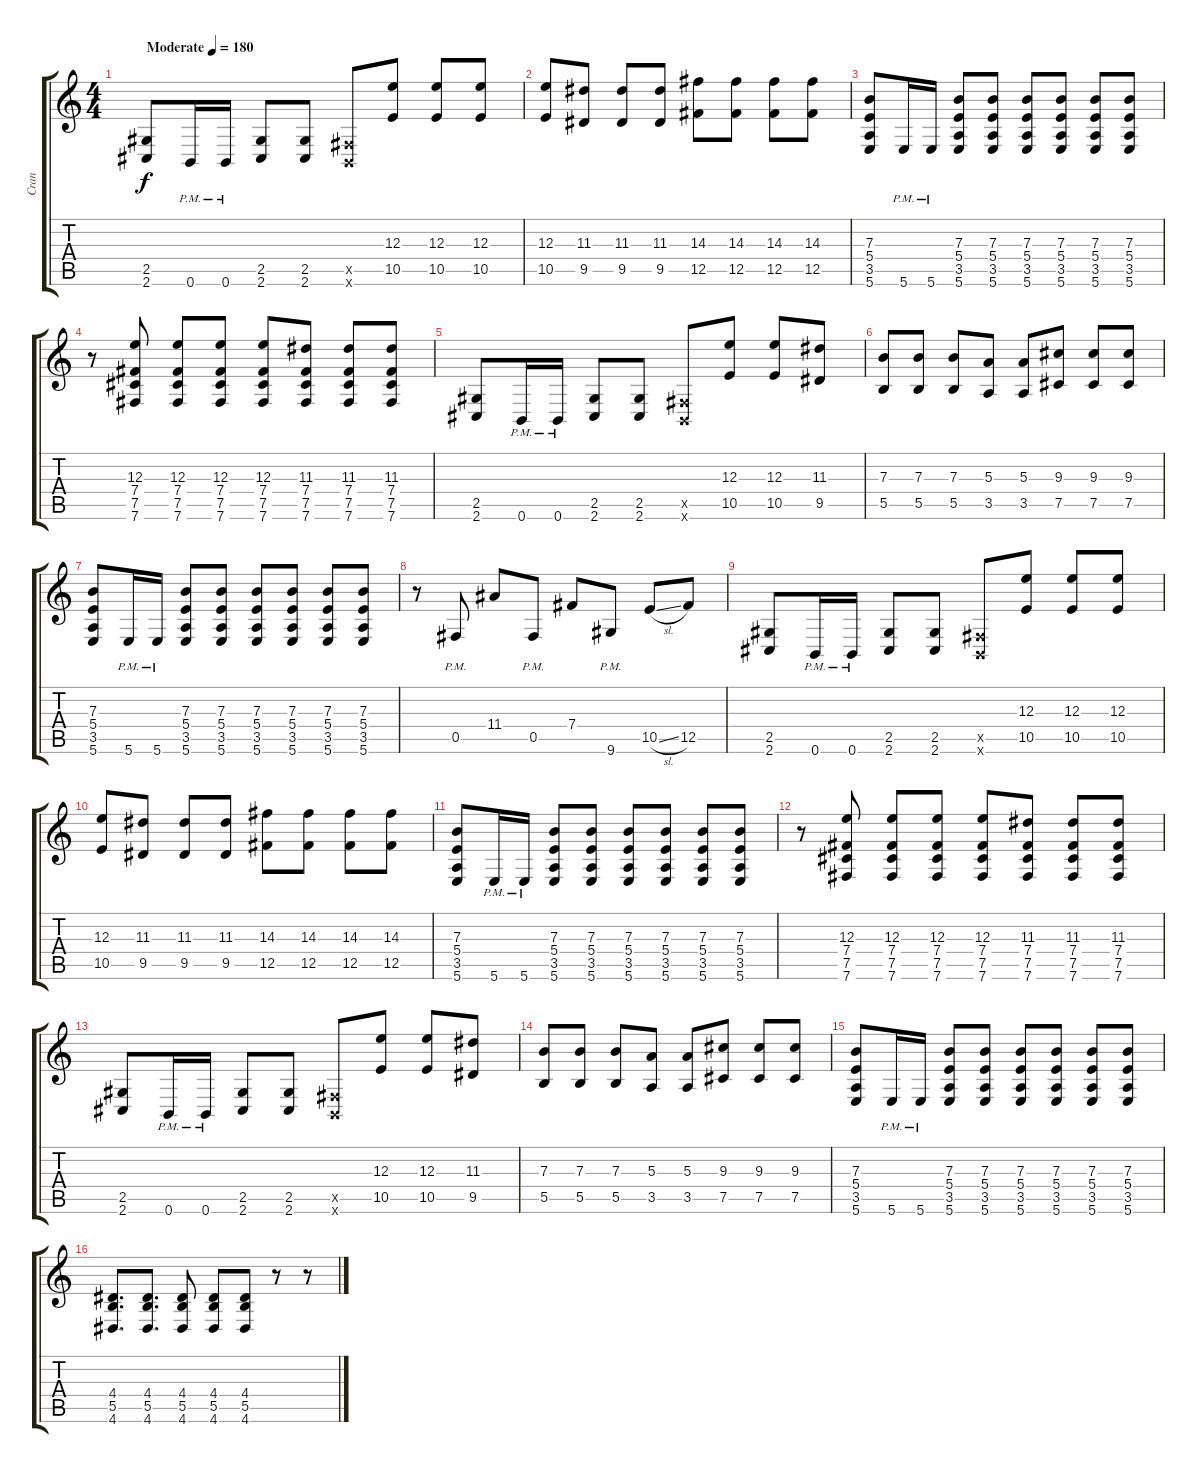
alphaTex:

\track ("Cran" "Cran") {instrument distortionguitar}
\staff {score tabs}
\tuning (Db4 Ab3 E3 B2 Gb2 B1) {hide}
\ts (4 4)
\tempo (180 "Moderate")
\clef g2
\ks c
(2.5 2.6).8{dy f instrument distortionguitar} 0.6{pm}.16 0.6{pm}.16 (2.5 2.6).8 (2.5 2.6).8 (0.5{x} 0.6{x}).8 (12.3 10.5).8 (12.3 10.5).8 (12.3 10.5).8 |
(12.3 10.5).8 (11.3 9.5).8 (11.3 9.5).8 (11.3 9.5).8 (14.3 12.5).8 (14.3 12.5).8 (14.3 12.5).8 (14.3 12.5).8 |
(7.3 5.4 3.5 5.6).8 5.6{pm}.16 5.6{pm}.16 (7.3 5.4 3.5 5.6).8 (7.3 5.4 3.5 5.6).8 (7.3 5.4 3.5 5.6).8 (7.3 5.4 3.5 5.6).8 (7.3 5.4 3.5 5.6).8 (7.3 5.4 3.5 5.6).8 |
r.8 (12.3 7.4 7.5 7.6).8 (12.3 7.4 7.5 7.6).8 (12.3 7.4 7.5 7.6).8 (12.3 7.4 7.5 7.6).8 (11.3 7.4 7.5 7.6).8 (11.3 7.4 7.5 7.6).8 (11.3 7.4 7.5 7.6).8 |
(2.5 2.6).8 0.6{pm}.16 0.6{pm}.16 (2.5 2.6).8 (2.5 2.6).8 (0.5{x} 0.6{x}).8 (12.3 10.5).8 (12.3 10.5).8 (11.3 9.5).8 |
(7.3 5.5).8 (7.3 5.5).8 (7.3 5.5).8 (5.3 3.5).8 (5.3 3.5).8 (9.3 7.5).8 (9.3 7.5).8 (9.3 7.5).8 |
(7.3 5.4 3.5 5.6).8 5.6{pm}.16 5.6{pm}.16 (7.3 5.4 3.5 5.6).8 (7.3 5.4 3.5 5.6).8 (7.3 5.4 3.5 5.6).8 (7.3 5.4 3.5 5.6).8 (7.3 5.4 3.5 5.6).8 (7.3 5.4 3.5 5.6).8 |
r.8 0.5{pm}.8 11.4.8 0.5{pm}.8 7.4.8 9.6{pm}.8 10.5{sl}.8 12.5.8 |
(2.5 2.6).8 0.6{pm}.16 0.6{pm}.16 (2.5 2.6).8 (2.5 2.6).8 (0.5{x} 0.6{x}).8 (12.3 10.5).8 (12.3 10.5).8 (12.3 10.5).8 |
(12.3 10.5).8 (11.3 9.5).8 (11.3 9.5).8 (11.3 9.5).8 (14.3 12.5).8 (14.3 12.5).8 (14.3 12.5).8 (14.3 12.5).8 |
(7.3 5.4 3.5 5.6).8 5.6{pm}.16 5.6{pm}.16 (7.3 5.4 3.5 5.6).8 (7.3 5.4 3.5 5.6).8 (7.3 5.4 3.5 5.6).8 (7.3 5.4 3.5 5.6).8 (7.3 5.4 3.5 5.6).8 (7.3 5.4 3.5 5.6).8 |
r.8 (12.3 7.4 7.5 7.6).8 (12.3 7.4 7.5 7.6).8 (12.3 7.4 7.5 7.6).8 (12.3 7.4 7.5 7.6).8 (11.3 7.4 7.5 7.6).8 (11.3 7.4 7.5 7.6).8 (11.3 7.4 7.5 7.6).8 |
(2.5 2.6).8 0.6{pm}.16 0.6{pm}.16 (2.5 2.6).8 (2.5 2.6).8 (0.5{x} 0.6{x}).8 (12.3 10.5).8 (12.3 10.5).8 (11.3 9.5).8 |
(7.3 5.5).8 (7.3 5.5).8 (7.3 5.5).8 (5.3 3.5).8 (5.3 3.5).8 (9.3 7.5).8 (9.3 7.5).8 (9.3 7.5).8 |
(7.3 5.4 3.5 5.6).8 5.6{pm}.16 5.6{pm}.16 (7.3 5.4 3.5 5.6).8 (7.3 5.4 3.5 5.6).8 (7.3 5.4 3.5 5.6).8 (7.3 5.4 3.5 5.6).8 (7.3 5.4 3.5 5.6).8 (7.3 5.4 3.5 5.6).8 |
(4.4 5.5 4.6).8{d} (4.4 5.5 4.6).8{d} (4.4 5.5 4.6).8 (4.4 5.5 4.6).8 (4.4 5.5 4.6).8 r.8 r.8
